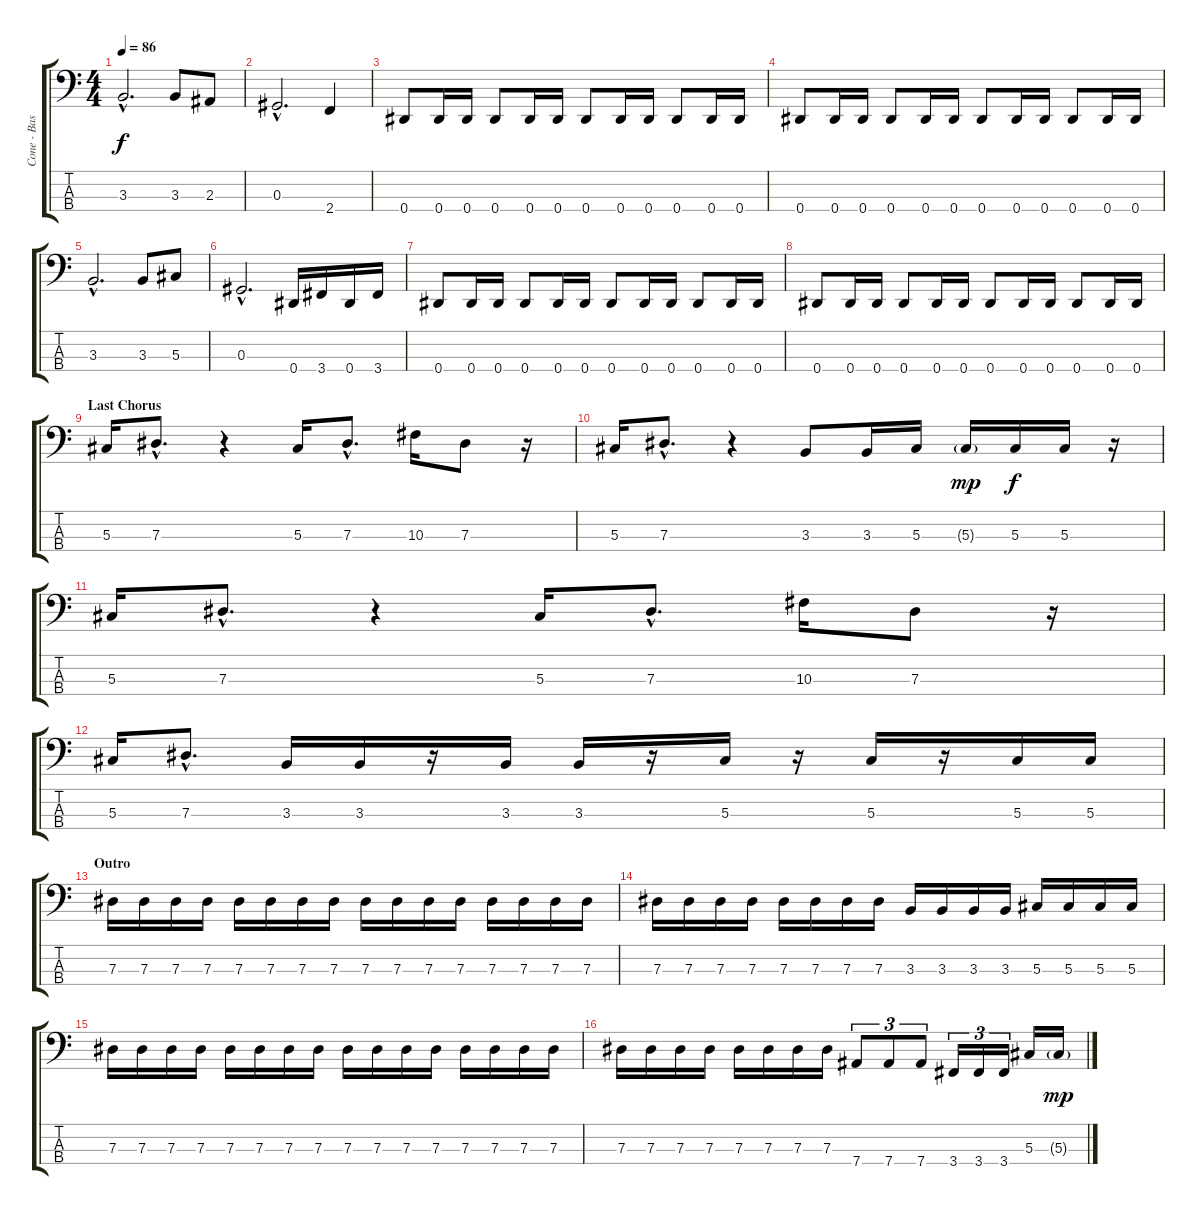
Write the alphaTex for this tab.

\track ("Cone - Bass Effect" "Cone - Bas") {instrument distortionguitar}
\staff {score tabs}
\tuning (Gb2 Db2 Ab1 Eb1) {hide}
\ts (4 4)
\tempo 86
\clef f4
\ks c
3.3{hac}.2{d dy f} 3.3.8 2.3.8 |
0.3{hac}.2{d} 2.4.4 |
0.4.8 0.4.16 0.4.16 0.4.8 0.4.16 0.4.16 0.4.8 0.4.16 0.4.16 0.4.8 0.4.16 0.4.16 |
0.4.8 0.4.16 0.4.16 0.4.8 0.4.16 0.4.16 0.4.8 0.4.16 0.4.16 0.4.8 0.4.16 0.4.16 |
3.3{hac}.2{d} 3.3.8 5.3.8 |
0.3{hac}.2{d} 0.4.16 3.4.16 0.4.16 3.4.16 |
0.4.8 0.4.16 0.4.16 0.4.8 0.4.16 0.4.16 0.4.8 0.4.16 0.4.16 0.4.8 0.4.16 0.4.16 |
0.4.8 0.4.16 0.4.16 0.4.8 0.4.16 0.4.16 0.4.8 0.4.16 0.4.16 0.4.8 0.4.16 0.4.16 |
\section ("" "Last Chorus")
5.3.16 7.3{hac}.8{d} r.4 5.3.16 7.3{hac}.8{d} 10.3.16 7.3.8 r.16 |
5.3.16 7.3{hac}.8{d} r.4 3.3.8 3.3.16 5.3.16 5.3{g}.16{dy mp} 5.3.16{dy f} 5.3.16 r.16 |
5.3.16 7.3{hac}.8{d} r.4 5.3.16 7.3{hac}.8{d} 10.3.16 7.3.8 r.16 |
5.3.16 7.3{hac}.8{d} 3.3.16 3.3.16 r.16 3.3.16 3.3.16 r.16 5.3.16 r.16 5.3.16 r.16 5.3.16 5.3.16 |
\section ("" "Outro")
7.3.16 7.3.16 7.3.16 7.3.16 7.3.16 7.3.16 7.3.16 7.3.16 7.3.16 7.3.16 7.3.16 7.3.16 7.3.16 7.3.16 7.3.16 7.3.16 |
7.3.16 7.3.16 7.3.16 7.3.16 7.3.16 7.3.16 7.3.16 7.3.16 3.3.16 3.3.16 3.3.16 3.3.16 5.3.16 5.3.16 5.3.16 5.3.16 |
7.3.16 7.3.16 7.3.16 7.3.16 7.3.16 7.3.16 7.3.16 7.3.16 7.3.16 7.3.16 7.3.16 7.3.16 7.3.16 7.3.16 7.3.16 7.3.16 |
7.3.16 7.3.16 7.3.16 7.3.16 7.3.16 7.3.16 7.3.16 7.3.16 7.4.8{tu (3 2)} 7.4.8{tu (3 2)} 7.4.8{tu (3 2)} 3.4.16{tu (3 2)} 3.4.16{tu (3 2)} 3.4.16{tu (3 2)} 5.3.16 5.3{g}.16{dy mp}
